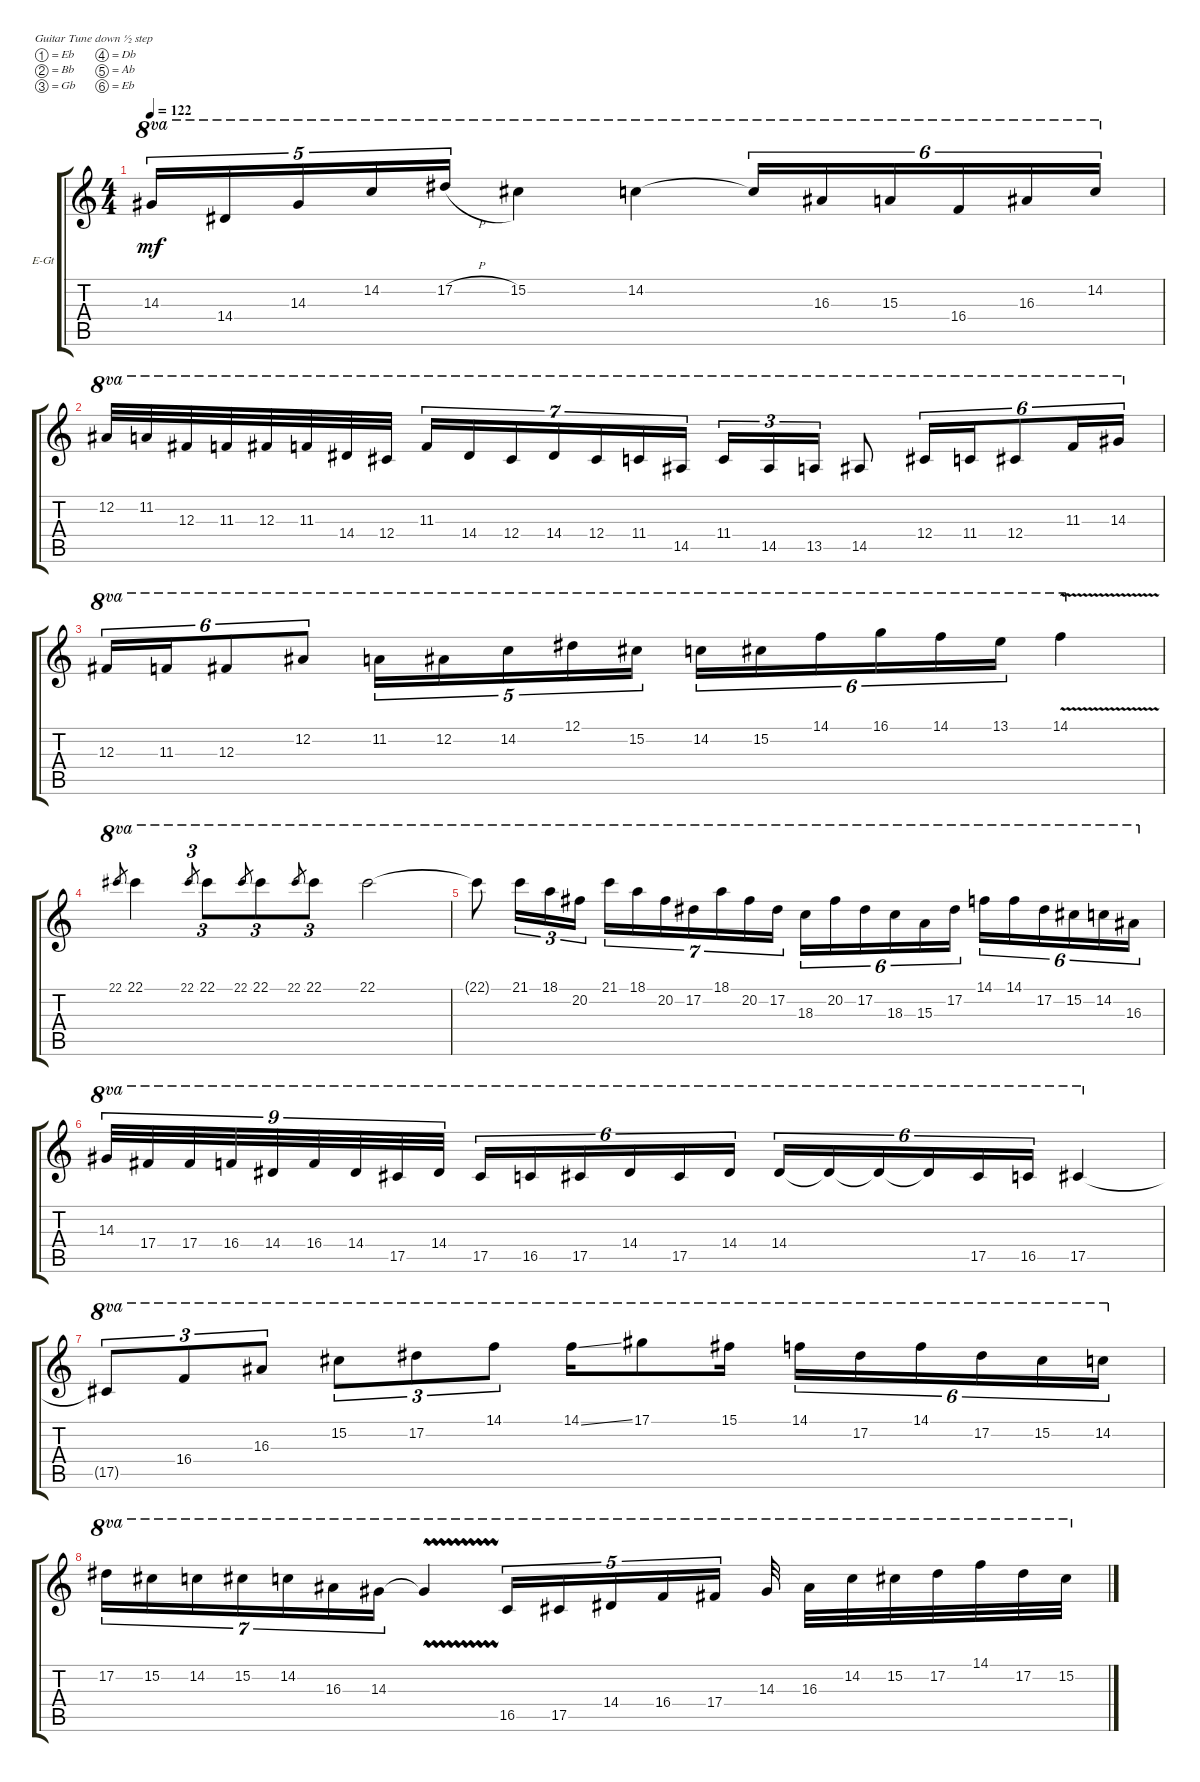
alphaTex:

\bracketExtendMode groupsimilarinstruments
\firstSystemTrackNameOrientation horizontal
\otherSystemsTrackNameOrientation horizontal
\track ("Yngwie Electrical Guitar" "E-Gt") {instrument distortionguitar}
\staff {score tabs}
\tuning (Eb4 Bb3 Gb3 Db3 Ab2 Eb2)
\ts (4 4)
\tempo 122
\clef g2
\ks c
14.3.16{tu (5 4) ot 8va dy mf} 14.4.16{tu (5 4) ot 8va} 14.3.16{tu (5 4) ot 8va} 14.2.16{tu (5 4) ot 8va} 17.2{h}.16{tu (5 4) ot 8va} 15.2.4{ot 8va} 14.2.4{ot 8va} 14.2{t}.16{tu (6 4) ot 8va} 16.3.16{tu (6 4) ot 8va} 15.3.16{tu (6 4) ot 8va} 16.4.16{tu (6 4) ot 8va} 16.3.16{tu (6 4) ot 8va} 14.2.16{tu (6 4) ot 8va} |
12.2.32{ot 8va} 11.2.32{ot 8va} 12.3.32{ot 8va} 11.3.32{ot 8va} 12.3.32{ot 8va} 11.3.32{ot 8va} 14.4.32{ot 8va} 12.4.32{ot 8va} 11.3.16{tu (7 4) ot 8va} 14.4.16{tu (7 4) ot 8va} 12.4.16{tu (7 4) ot 8va} 14.4.16{tu (7 4) ot 8va} 12.4.16{tu (7 4) ot 8va} 11.4.16{tu (7 4) ot 8va} 14.5.16{tu (7 4) ot 8va} 11.4.16{tu (3 2) ot 8va} 14.5.16{tu (3 2) ot 8va} 13.5.16{tu (3 2) ot 8va} 14.5.8{ot 8va} 12.4.16{tu (6 4) ot 8va} 11.4.16{tu (6 4) ot 8va} 12.4.8{tu (6 4) ot 8va} 11.3.16{tu (6 4) ot 8va} 14.3.16{tu (6 4) ot 8va} |
12.3.16{tu (6 4) ot 8va} 11.3.16{tu (6 4) ot 8va} 12.3.8{tu (6 4) ot 8va} 12.2.8{tu (6 4) ot 8va} 11.2.16{tu (5 4) ot 8va} 12.2.16{tu (5 4) ot 8va} 14.2.16{tu (5 4) ot 8va} 12.1.16{tu (5 4) ot 8va} 15.2.16{tu (5 4) ot 8va} 14.2.16{tu (6 4) ot 8va} 15.2.16{tu (6 4) ot 8va} 14.1.16{tu (6 4) ot 8va} 16.1.16{tu (6 4) ot 8va} 14.1.16{tu (6 4) ot 8va} 13.1.16{tu (6 4) ot 8va} 14.1{v}.4{ot 8va} |
22.1.8{ot 8va gr} 22.1.4{ot 8va} 22.1.8{tu (3 2) ot 8va gr} 22.1.8{tu (3 2) ot 8va} 22.1.8{tu (3 2) ot 8va gr} 22.1.8{tu (3 2) ot 8va} 22.1.8{tu (3 2) ot 8va gr} 22.1.8{tu (3 2) ot 8va} 22.1.2{ot 8va} |
22.1{t}.8{ot 8va} 21.1.16{tu (3 2) ot 8va} 18.1.16{tu (3 2) ot 8va} 20.2.16{tu (3 2) ot 8va} 21.1.16{tu (7 4) ot 8va} 18.1.16{tu (7 4) ot 8va} 20.2.16{tu (7 4) ot 8va} 17.2.16{tu (7 4) ot 8va} 18.1.16{tu (7 4) ot 8va} 20.2.16{tu (7 4) ot 8va} 17.2.16{tu (7 4) ot 8va} 18.3.16{tu (6 4) ot 8va} 20.2.16{tu (6 4) ot 8va} 17.2.16{tu (6 4) ot 8va} 18.3.16{tu (6 4) ot 8va} 15.3.16{tu (6 4) ot 8va} 17.2.16{tu (6 4) ot 8va} 14.1.16{tu (6 4) ot 8va} 14.1.16{tu (6 4) ot 8va} 17.2.16{tu (6 4) ot 8va} 15.2.16{tu (6 4) ot 8va} 14.2.16{tu (6 4) ot 8va} 16.3.16{tu (6 4) ot 8va} |
14.3.32{tu (9 8) ot 8va} 17.4.32{tu (9 8) ot 8va} 17.4.32{tu (9 8) ot 8va} 16.4.32{tu (9 8) ot 8va} 14.4.32{tu (9 8) ot 8va} 16.4.32{tu (9 8) ot 8va} 14.4.32{tu (9 8) ot 8va} 17.5.32{tu (9 8) ot 8va} 14.4.32{tu (9 8) ot 8va} 17.5.16{tu (6 4) ot 8va} 16.5.16{tu (6 4) ot 8va} 17.5.16{tu (6 4) ot 8va} 14.4.16{tu (6 4) ot 8va} 17.5.16{tu (6 4) ot 8va} 14.4.16{tu (6 4) ot 8va} 14.4.16{tu (6 4) ot 8va} 14.4{t}.16{tu (6 4) ot 8va} 14.4{t}.16{tu (6 4) ot 8va} 14.4{t}.16{tu (6 4) ot 8va} 17.5.16{tu (6 4) ot 8va} 16.5.16{tu (6 4) ot 8va} 17.5.4{ot 8va} |
17.5{t}.8{tu (3 2) ot 8va} 16.4.8{tu (3 2) ot 8va} 16.3.8{tu (3 2) ot 8va} 15.2.8{tu (3 2) ot 8va} 17.2.8{tu (3 2) ot 8va} 14.1.8{tu (3 2) ot 8va} 14.1{ss}.16{ot 8va} 17.1.8{ot 8va} 15.1.16{ot 8va} 14.1.16{tu (6 4) ot 8va} 17.2.16{tu (6 4) ot 8va} 14.1.16{tu (6 4) ot 8va} 17.2.16{tu (6 4) ot 8va} 15.2.16{tu (6 4) ot 8va} 14.2.16{tu (6 4) ot 8va} |
17.2.16{tu (7 4) ot 8va} 15.2.16{tu (7 4) ot 8va} 14.2.16{tu (7 4) ot 8va} 15.2.16{tu (7 4) ot 8va} 14.2.16{tu (7 4) ot 8va} 16.3.16{tu (7 4) ot 8va} 14.3.16{tu (7 4) ot 8va} 14.3{vw t}.4{ot 8va} 16.5.16{tu (5 4) ot 8va} 17.5.16{tu (5 4) ot 8va} 14.4.16{tu (5 4) ot 8va} 16.4.16{tu (5 4) ot 8va} 17.4.16{tu (5 4) ot 8va} 14.3.32{ot 8va} 16.3.32{ot 8va} 14.2.32{ot 8va} 15.2.32{ot 8va} 17.2.32{ot 8va} 14.1.32{ot 8va} 17.2.32{ot 8va} 15.2.32{ot 8va}
